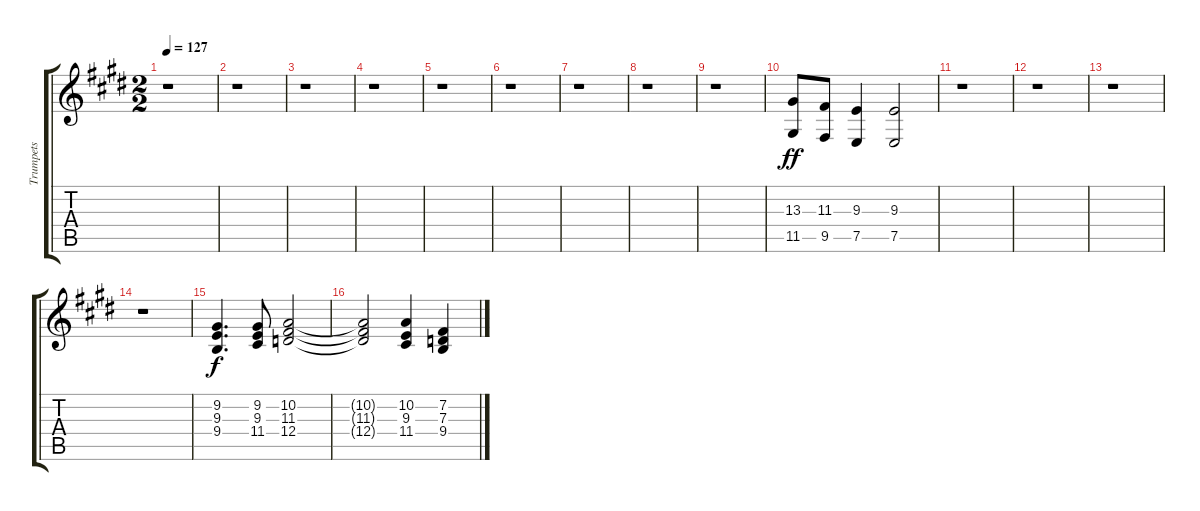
\track ("Trumpets" "Trumpets") {instrument trumpet}
\staff {score tabs}
\tuning (E4 B3 G3 D3 A2 E2) {hide}
\ts (2 2)
\tempo 127
\clef g2
\ks e
r.1{dy fff} |
r.1 |
r.1 |
r.1 |
r.1 |
r.1 |
r.1 |
r.1 |
r.1 |
(13.3 11.5).8{dy ff} (11.3 9.5).8 (9.3 7.5).4 (9.3 7.5).2 |
r.1 |
r.1 |
r.1 |
r.1 |
(9.2 9.3 9.4).4{d dy f} (9.2 9.3 11.4).8 (10.2 11.3 12.4).2 |
(10.2{t} 11.3{t} 12.4{t}).2 (10.2 9.3 11.4).4 (7.2 7.3 9.4).4
